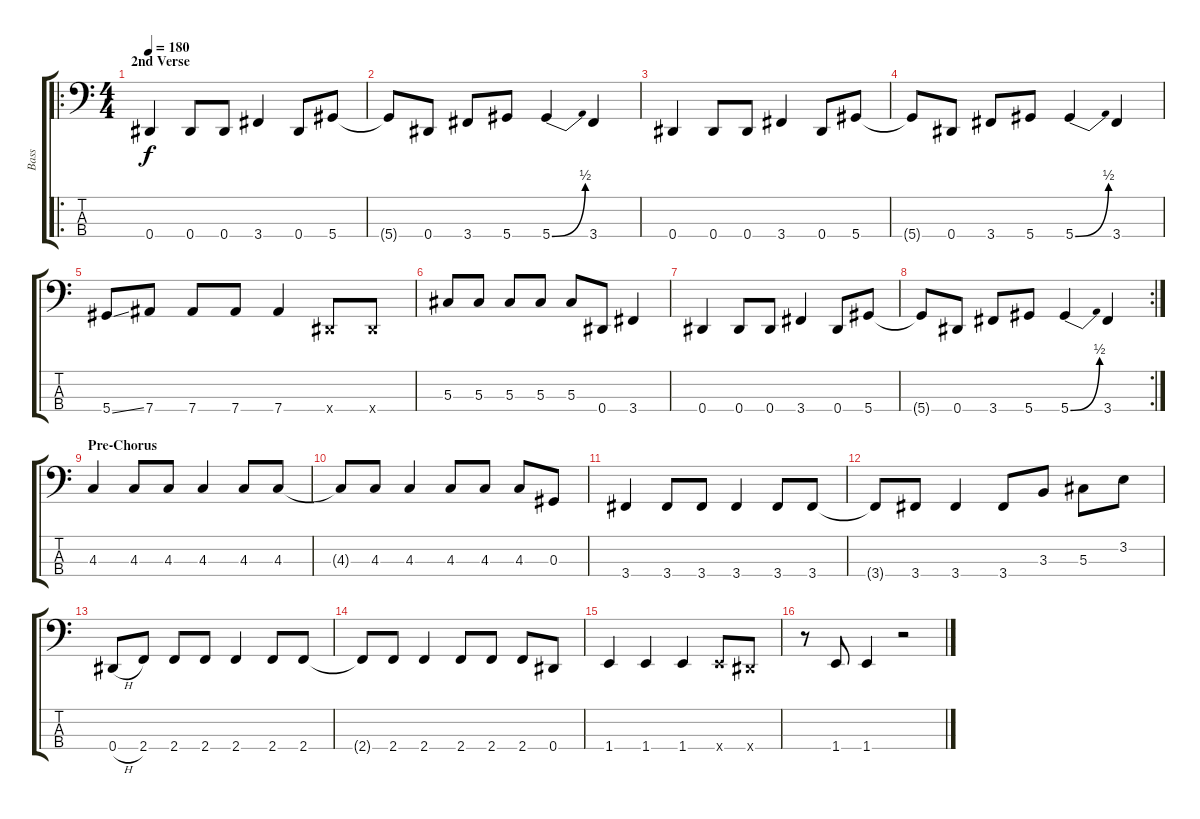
\track ("Bass" "Bass") {instrument electricbasspick}
\staff {score tabs}
\tuning (Gb2 Db2 Ab1 Eb1) {hide}
\ro
\ts (4 4)
\section ("" "2nd Verse")
\tempo 180
\clef f4
\ks c
0.4.4{dy f} 0.4.8 0.4.8 3.4.4 0.4.8 5.4.8 |
5.4{t}.8 0.4.8 3.4.8 5.4.8 5.4{be (bend 0 0 60 2)}.4 3.4.4 |
0.4.4 0.4.8 0.4.8 3.4.4 0.4.8 5.4.8 |
5.4{t}.8 0.4.8 3.4.8 5.4.8 5.4{be (bend 0 0 60 2)}.4 3.4.4 |
5.4{ss}.8 7.4.8 7.4.8 7.4.8 7.4.4 0.4{x}.8 0.4{x}.8 |
5.3.8 5.3.8 5.3.8 5.3.8 5.3.8 0.4.8 3.4.4 |
0.4.4 0.4.8 0.4.8 3.4.4 0.4.8 5.4.8 |
\rc 2
5.4{t}.8 0.4.8 3.4.8 5.4.8 5.4{be (bend 0 0 60 2)}.4 3.4.4 |
\section ("" "Pre-Chorus")
4.3.4 4.3.8 4.3.8 4.3.4 4.3.8 4.3.8 |
4.3{t}.8 4.3.8 4.3.4 4.3.8 4.3.8 4.3.8 0.3.8 |
3.4.4 3.4.8 3.4.8 3.4.4 3.4.8 3.4.8 |
3.4{t}.8 3.4.8 3.4.4 3.4.8 3.3.8 5.3.8 3.2.8 |
0.4{h}.8 2.4.8 2.4.8 2.4.8 2.4.4 2.4.8 2.4.8 |
2.4{t}.8 2.4.8 2.4.4 2.4.8 2.4.8 2.4.8 0.4.8 |
1.4.4 1.4.4 1.4.4 1.4{x}.8 0.4{x}.8 |
r.8 1.4.8 1.4.4 r.2
